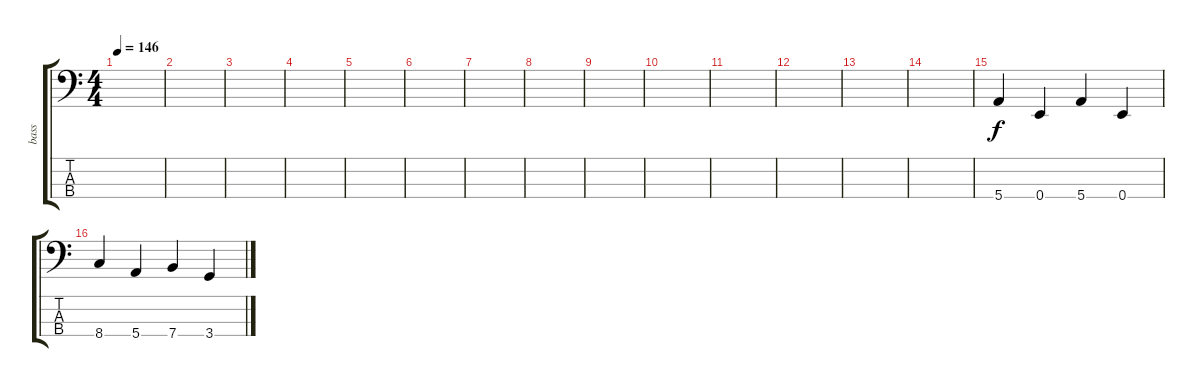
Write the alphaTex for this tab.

\track ("bass" "bass") {instrument electricbasspick}
\staff {score tabs}
\tuning (G2 D2 A1 E1) {hide}
\ts (4 4)
\tempo 146
\clef f4
\ks c
|
|
|
|
|
|
|
|
|
|
|
|
|
|
5.4.4 0.4.4 5.4.4 0.4.4 |
8.4.4 5.4.4 7.4.4 3.4.4
